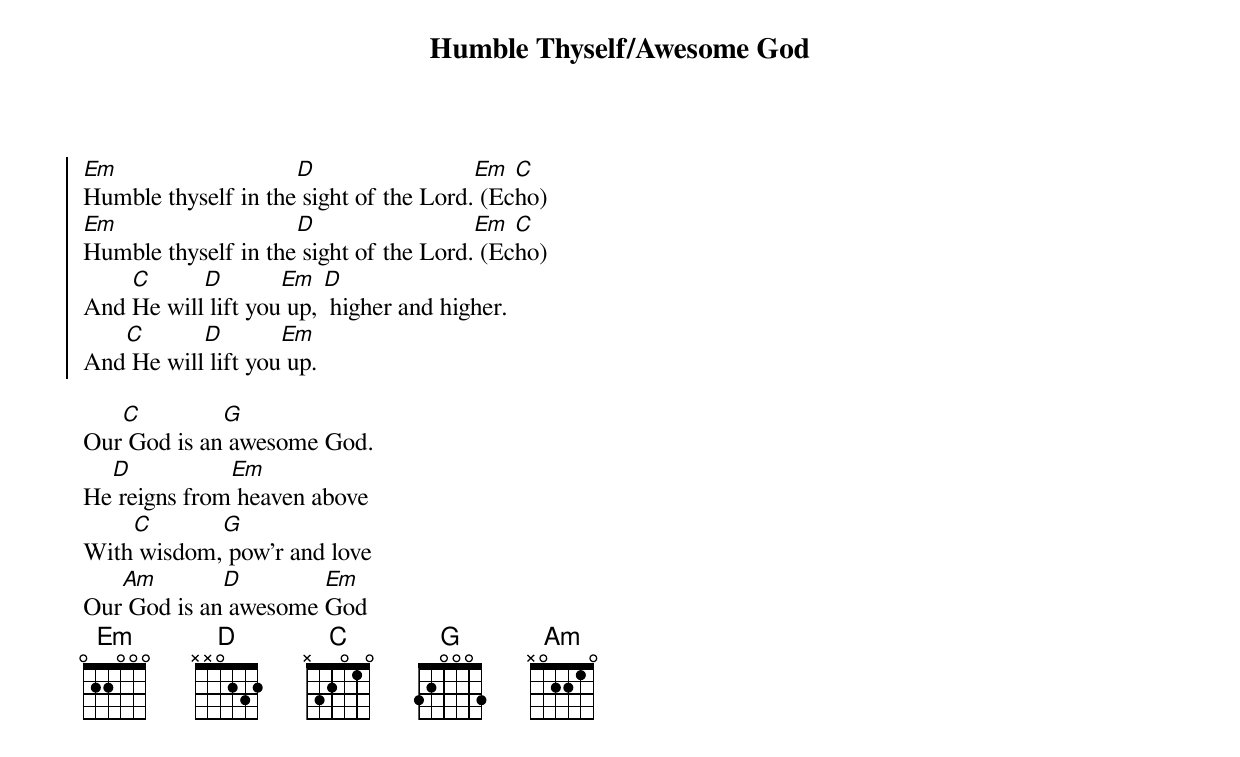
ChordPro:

{title: Humble Thyself/Awesome God}
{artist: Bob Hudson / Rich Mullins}
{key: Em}

{start_of_chorus}
[Em]Humble thyself in the[D] sight of the Lord.[Em] (Ec[C]ho)
[Em]Humble thyself in the[D] sight of the Lord.[Em] (Ec[C]ho)
And [C]He will[D] lift you[Em] up, [D] higher and higher.
And[C] He will[D] lift you[Em] up.
{end_of_chorus}

{start_of_bridge}
Our[C] God is an[G] awesome God.
He[D] reigns from[Em] heaven above
With[C] wisdom,[G] pow'r and love
Our[Am] God is an[D] awesome [Em]God
{end_of_bridge}
